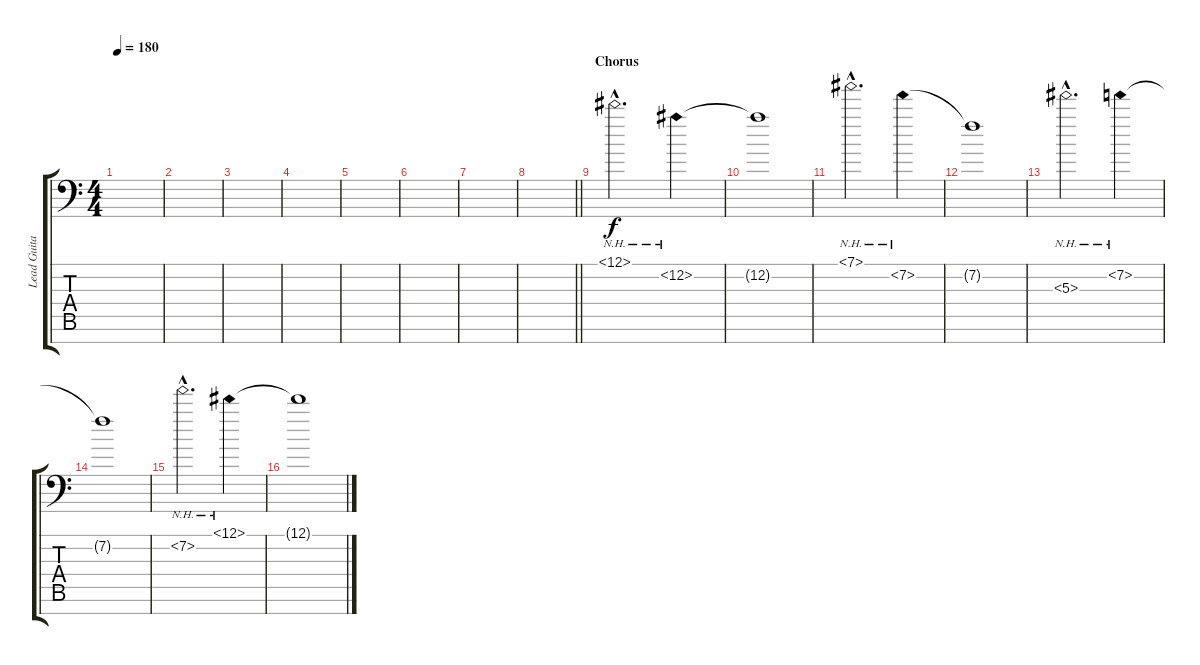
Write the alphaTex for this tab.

\track ("Lead Guitar" "Lead Guita") {instrument distortionguitar}
\staff {score tabs}
\tuning (Eb4 Bb3 Gb3 Db3 Ab2 Eb2 Bb1) {hide}
\ts (4 4)
\section ("" "")
\tempo 180
\clef f4
\ks c
|
|
|
|
|
|
|
\barLineRight lightlight
|
\section ("" "Chorus")
12.1{nh hac}.2{d} 12.2{nh}.4 |
12.2{t}.1 |
7.1{nh hac}.2{d} 7.2{nh}.4 |
7.2{t}.1 |
5.3{nh hac}.2{d} 7.2{nh}.4 |
7.2{t}.1 |
7.2{nh hac}.2{d} 12.1{nh}.4 |
12.1{t}.1
